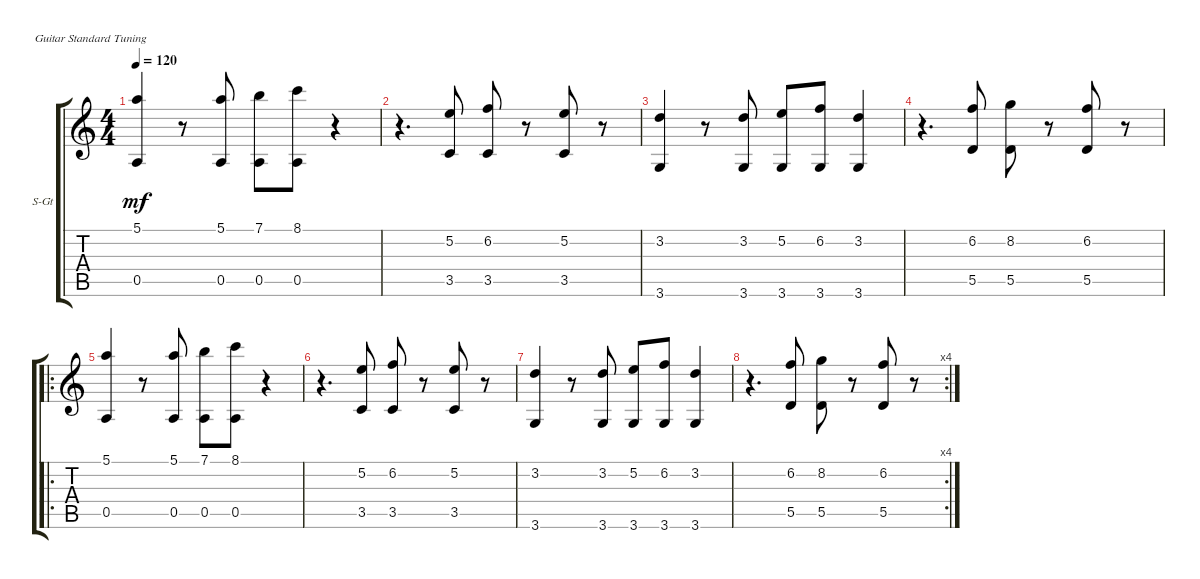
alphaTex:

\defaultSystemsLayout 4
\bracketExtendMode groupsimilarinstruments
\firstSystemTrackNameOrientation horizontal
\otherSystemsTrackNameOrientation horizontal
\track ("Lead Guitar" "S-Gt") {instrument acousticguitarsteel}
\staff {score tabs}
\tuning (E4 B3 G3 D3 A2 E2)
\ts (4 4)
\tempo 120
\clef g2
\scale
0.487395
\ks c
(5.1 0.5).4{dy mf instrument acousticguitarsteel} r.8 (5.1 0.5).8 (7.1 0.5).8 (8.1 0.5).8 r.4 |
\scale
0.256303 r.4{d} (5.2 3.5).8 (6.2 3.5).8 r.8 (5.2 3.5).8 r.8 |
\scale
0.256303 (3.2 3.6).4 r.8 (3.2 3.6).8 (5.2 3.6).8 (6.2 3.6).8 (3.2 3.6).4 |
\scale
0.312821 r.4{d} (6.2 5.5).8 (8.2 5.5).8 r.8 (6.2 5.5).8 r.8 |
\ro
\scale
0.374359 (5.1 0.5).4 r.8 (5.1 0.5).8 (7.1 0.5).8 (8.1 0.5).8 r.4 |
\scale
0.312821 r.4{d} (5.2 3.5).8 (6.2 3.5).8 r.8 (5.2 3.5).8 r.8 |
(3.2 3.6).4 r.8 (3.2 3.6).8 (5.2 3.6).8 (6.2 3.6).8 (3.2 3.6).4 |
\rc 4
r.4{d} (6.2 5.5).8 (8.2 5.5).8 r.8 (6.2 5.5).8 r.8
